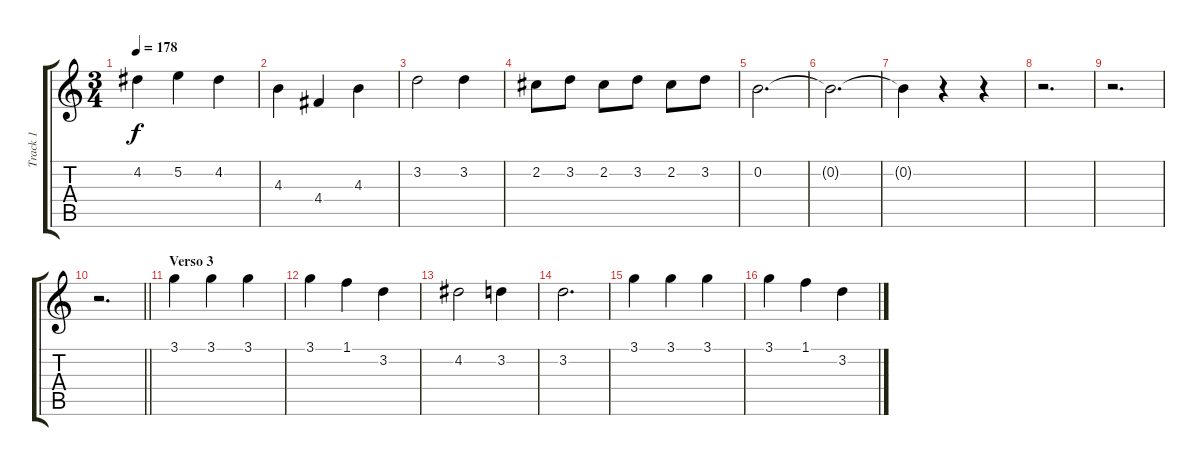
\track ("Track 1" "Track 1") {instrument contrabass}
\staff {score tabs}
\tuning (E4 B3 G3 D3 A2 E2) {hide}
\ts (3 4)
\tempo 178
\clef g2
\ks c
4.2.4{dy f} 5.2.4 4.2.4 |
4.3.4 4.4.4 4.3.4 |
3.2.2 3.2.4 |
2.2.8 3.2.8 2.2.8 3.2.8 2.2.8 3.2.8 |
0.2.2{d} |
0.2{t}.2{d} |
0.2{t}.4 r.4 r.4 |
r.2{d} |
r.2{d} |
\barLineRight lightlight
r.2{d} |
\section ("" "Verso 3")
3.1.4 3.1.4 3.1.4 |
3.1.4 1.1.4 3.2.4 |
4.2.2 3.2.4 |
3.2.2{d} |
3.1.4 3.1.4 3.1.4 |
3.1.4 1.1.4 3.2.4
